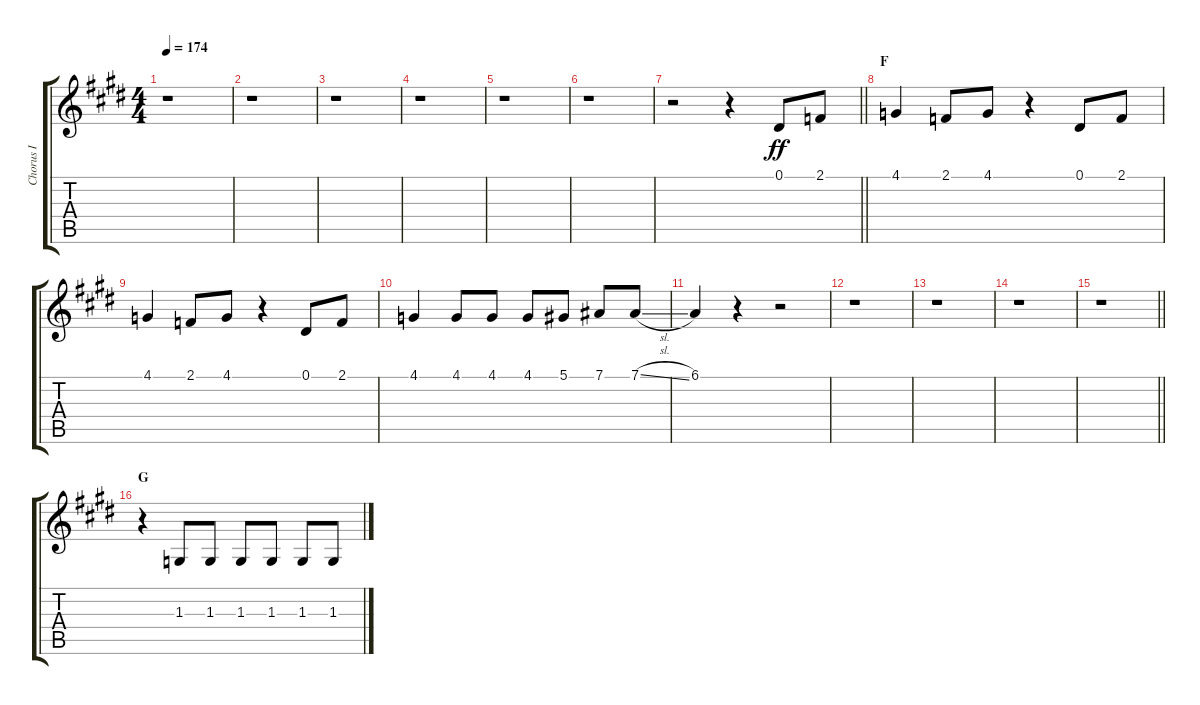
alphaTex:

\track ("Chorus I" "Chorus I") {instrument voiceoohs}
\staff {score tabs}
\tuning (Eb4 Bb3 Gb3 Db3 Ab2 Eb2) {hide}
\ts (4 4)
\tempo 174
\clef g2
\ks e
r.1{dy ff} |
r.1 |
r.1 |
r.1 |
r.1 |
r.1 |
\barLineRight lightlight
r.2 r.4 0.1.8 2.1.8 |
\section ("" "F")
4.1.4 2.1.8 4.1.8 r.4 0.1.8 2.1.8 |
4.1.4 2.1.8 4.1.8 r.4 0.1.8 2.1.8 |
4.1.4 4.1.8 4.1.8 4.1.8 5.1.8 7.1.8 7.1{sl}.8 |
6.1.4 r.4 r.2 |
r.1 |
r.1 |
r.1 |
\barLineRight lightlight
r.1 |
\section ("" "G")
r.4 1.3.8 1.3.8 1.3.8 1.3.8 1.3.8 1.3.8
